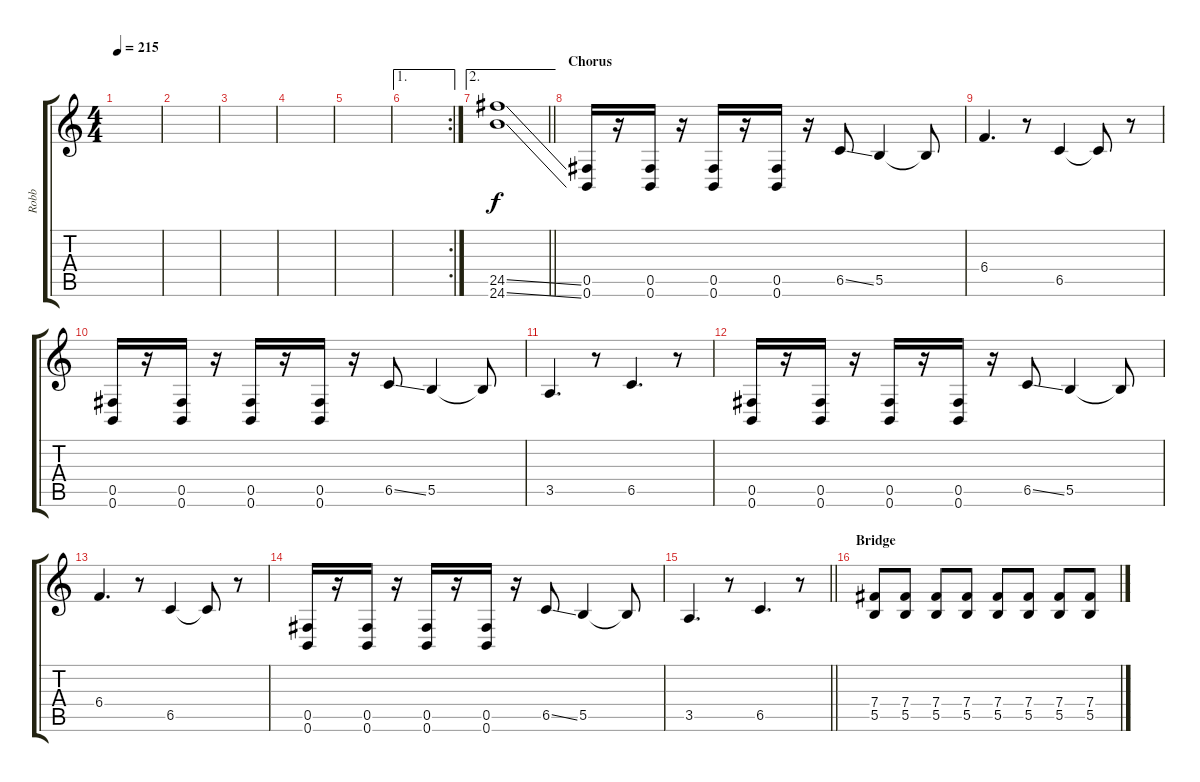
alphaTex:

\track ("Robb" "Robb") {instrument distortionguitar}
\staff {score tabs}
\tuning (Db4 Ab3 E3 B2 Gb2 B1) {hide}
\ts (4 4)
\tempo 215
\clef g2
\ks c
|
|
|
|
|
\ae 1
\rc 2
|
\ae 2
\barLineRight lightlight
(24.5{ss} 24.6{ss}).1 |
\section ("" "Chorus")
(0.5 0.6).16 r.16 (0.5 0.6).16 r.16 (0.5 0.6).16 r.16 (0.5 0.6).16 r.16 6.5{ss}.8 5.5.4 5.5{t}.8 |
6.4.4{d} r.8 6.5.4 6.5{t}.8 r.8 |
(0.5 0.6).16 r.16 (0.5 0.6).16 r.16 (0.5 0.6).16 r.16 (0.5 0.6).16 r.16 6.5{ss}.8 5.5.4 5.5{t}.8 |
3.5.4{d} r.8 6.5.4{d} r.8 |
(0.5 0.6).16 r.16 (0.5 0.6).16 r.16 (0.5 0.6).16 r.16 (0.5 0.6).16 r.16 6.5{ss}.8 5.5.4 5.5{t}.8 |
6.4.4{d} r.8 6.5.4 6.5{t}.8 r.8 |
(0.5 0.6).16 r.16 (0.5 0.6).16 r.16 (0.5 0.6).16 r.16 (0.5 0.6).16 r.16 6.5{ss}.8 5.5.4 5.5{t}.8 |
\barLineRight lightlight
3.5.4{d} r.8 6.5.4{d} r.8 |
\section ("" "Bridge")
(7.4 5.5).8 (7.4 5.5).8 (7.4 5.5).8 (7.4 5.5).8 (7.4 5.5).8 (7.4 5.5).8 (7.4 5.5).8 (7.4 5.5).8
